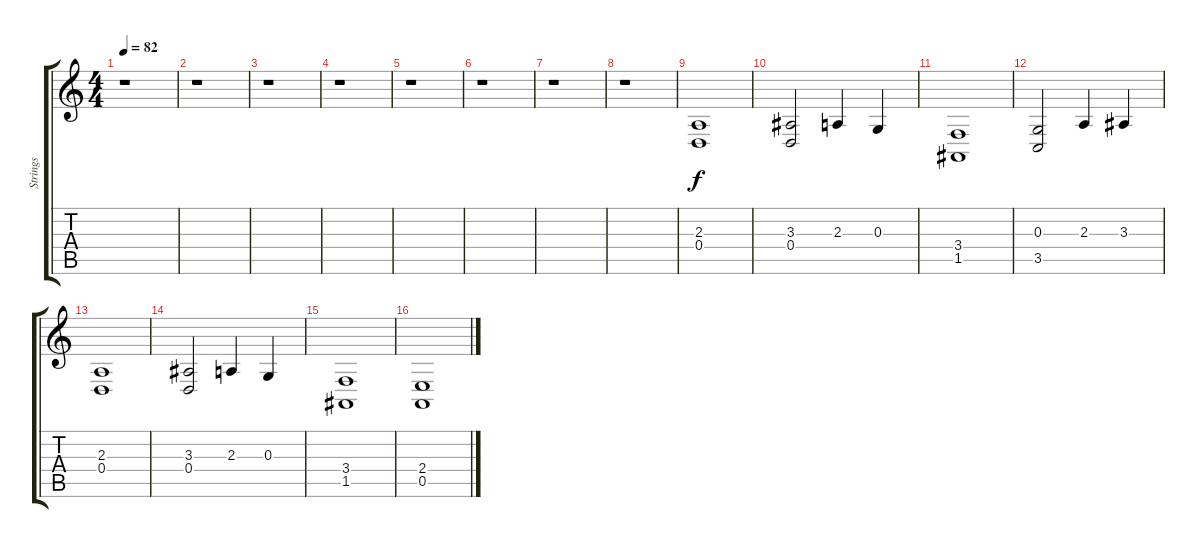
\track ("Strings" "Strings") {instrument stringensemble1}
\staff {score tabs}
\tuning (E4 B3 G3 D3 A2 E2) {hide}
\ts (4 4)
\tempo 82
\clef g2
\ks c
r.1{dy f} |
r.1 |
r.1 |
r.1 |
r.1 |
r.1 |
r.1 |
r.1 |
(2.3 0.4).1{volume 12 balance 8} |
(3.3 0.4).2 2.3.4 0.3.4 |
(3.4 1.5).1 |
(0.3 3.5).2 2.3.4 3.3.4 |
(2.3 0.4).1 |
(3.3 0.4).2 2.3.4 0.3.4 |
(3.4 1.5).1 |
(2.4 0.5).1
